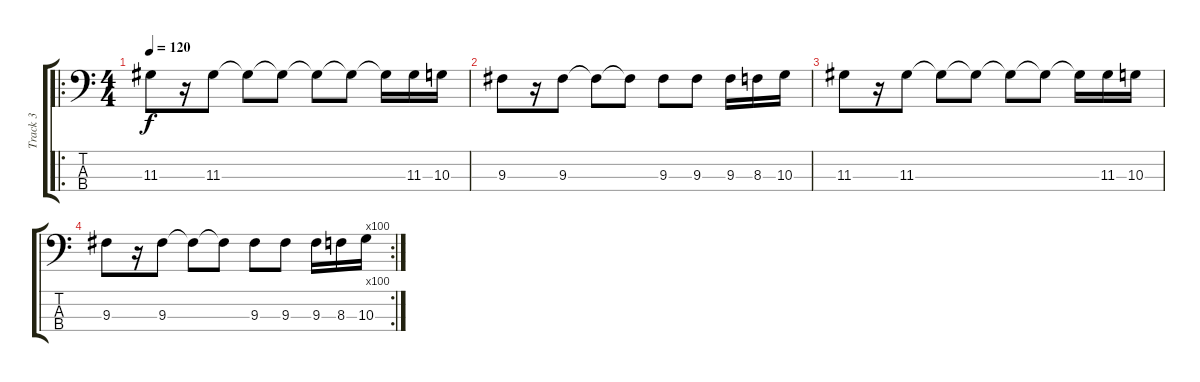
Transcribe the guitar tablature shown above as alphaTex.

\track ("Track 3" "Track 3") {instrument electricbasspick}
\staff {score tabs}
\tuning (G2 D2 A1 E1) {hide}
\ro
\ts (4 4)
\tempo 120
\clef f4
\ks c
11.3.8{dy f instrument electricbasspick} r.16 11.3.8 11.3{t}.8 11.3{t}.8 11.3{t}.8 11.3{t}.8 11.3{t}.16 11.3.16 10.3.16 |
9.3.8 r.16 9.3.8 9.3{t}.8 9.3{t}.8 9.3.8 9.3.8 9.3.16 8.3.16 10.3.16 |
11.3.8 r.16 11.3.8 11.3{t}.8 11.3{t}.8 11.3{t}.8 11.3{t}.8 11.3{t}.16 11.3.16 10.3.16 |
\rc 100
9.3.8 r.16 9.3.8 9.3{t}.8 9.3{t}.8 9.3.8 9.3.8 9.3.16 8.3.16 10.3.16
